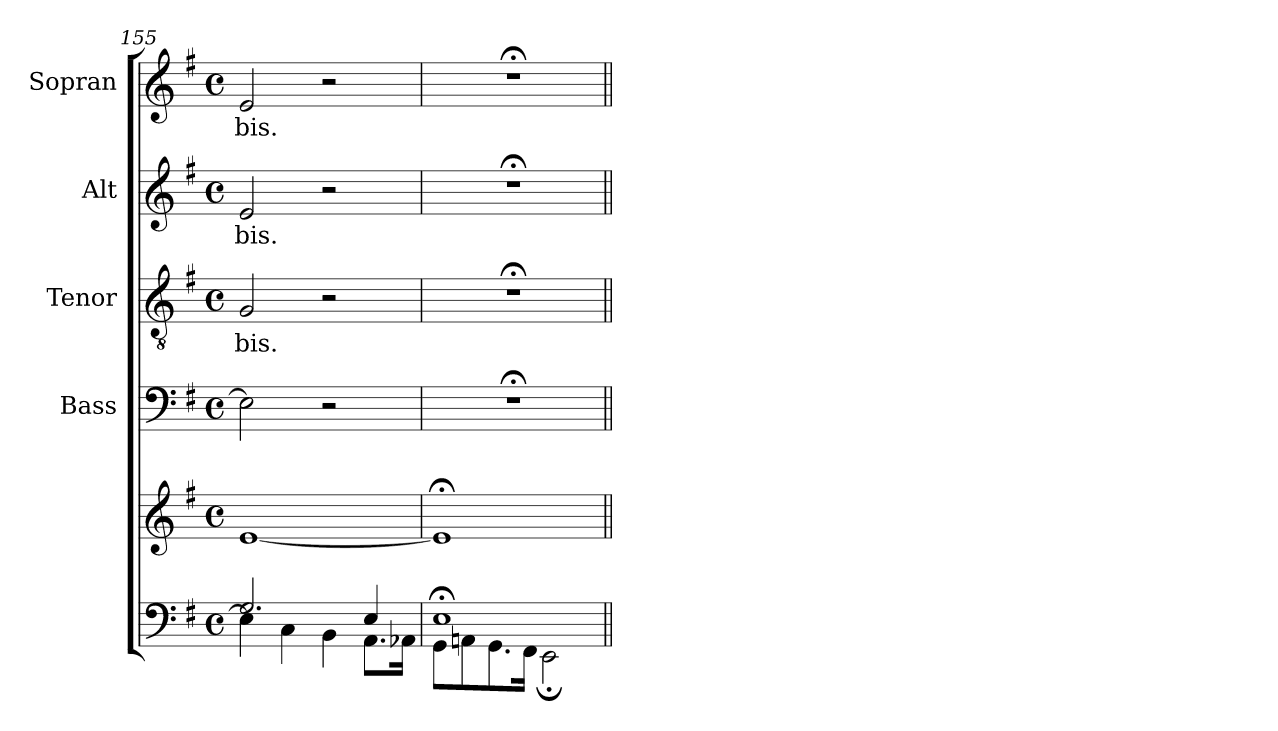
**kern	**kern	**kern	**kern	**text	**kern	**text	**kern	**text
*part5	*part5	*part4	*part3	*part3	*part2	*part2	*part1	*part1
*staff6	*staff5	*staff4	*staff3	*staff3	*staff2	*staff2	*staff1	*staff1
*	*	*I"Bass	*I"Tenor	*	*I"Alt	*	*I"Sopran	*
*	*	*I'B.	*I'T.	*	*I'A.	*	*I'S.	*
*clefF4	*clefG2	*clefF4	*clefGv2	*	*clefG2	*	*clefG2	*
*k[f#]	*k[f#]	*k[f#]	*k[f#]	*	*k[f#]	*	*k[f#]	*
*G:	*G:	*G:	*G:	*	*G:	*	*G:	*
*M4/4	*M4/4	*M4/4	*M4/4	*	*M4/4	*	*M4/4	*
*met(c)	*met(c)	*met(c)	*met(c)	*	*met(c)	*	*met(c)	*
=155	=155	=155	=155	=155	=155	=155	=155	=155
*^	*	*	*	*	*	*	*	*
!	!	!	!	!	!LO:LY:b	!	!LO:LY:b	!	!LO:LY:b
2.G/	4E\]	[1e	2E\]	2G/	-bis.	2e/	-bis.	2e/	-bis.
.	4C\	.	.	.	.	.	.	.	.
.	4BB\	.	2r	2r	.	2r	.	2r	.
4E/	8.AA\L	.	.	.	.	.	.	.	.
.	16AA-X\Jk	.	.	.	.	.	.	.	.
=156	=156	=156	=156	=156	=156	=156	=156	=156	=156
1E;<	8GG\L	1e;<]	1r;<	1r;<	.	1r;<	.	1r;<	.
.	8AAn\	.	.	.	.	.	.	.	.
.	8.GG\	.	.	.	.	.	.	.	.
.	16FF#\Jk	.	.	.	.	.	.	.	.
.	2EE;\	.	.	.	.	.	.	.	.
*v	*v	*	*	*	*	*	*	*	*
=||	=||	=||	=||	=||	=||	=||	=||	=||
*-	*-	*-	*-	*-	*-	*-	*-	*-
